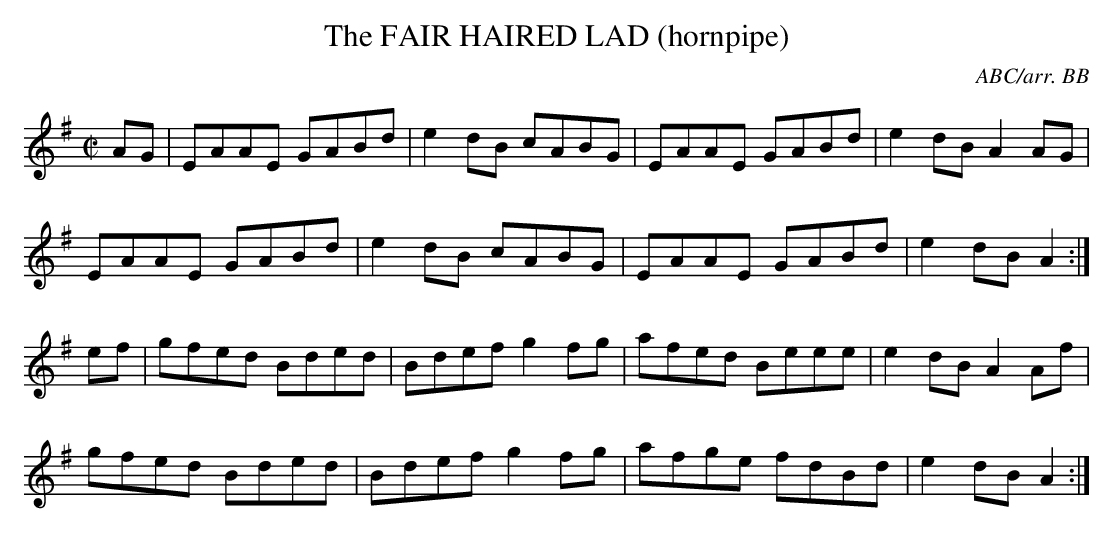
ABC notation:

X:1
T:FAIR HAIRED LAD (hornpipe), The
C:ABC/arr. BB
L:1/8
M:C|
K:Ador
AG|EAAE GABd|e2dB cABG|EAAE GABd|e2dB A2AG|
EAAE GABd|e2dB cABG|EAAE GABd|e2dB A2:|
ef|gfed Bded|Bdef g2fg|afed Beee|e2dB A2Af|
gfed Bded|Bdef g2fg|afge fdBd|e2dB A2:|
